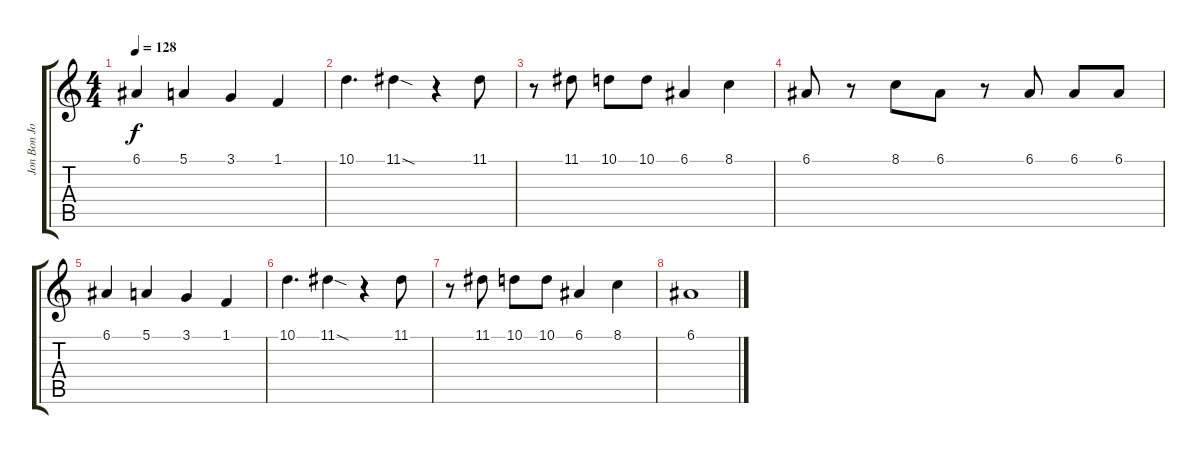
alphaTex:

\track ("Jon Bon Jovi" "Jon Bon Jo") {mute instrument lead2sawtooth}
\staff {score tabs}
\tuning (E4 B3 G3 D3 A2 E2) {hide}
\ts (4 4)
\tempo 128
\clef g2
\ks c
6.1{t}.4{dy f} 5.1.4 3.1.4 1.1.4 |
10.1.4{d} 11.1{sod}.4 r.4 11.1.8 |
r.8 11.1.8 10.1.8 10.1.8 6.1.4 8.1.4 |
6.1.8 r.8 8.1.8 6.1.8 r.8 6.1.8 6.1.8 6.1.8 |
6.1.4 5.1.4 3.1.4 1.1.4 |
10.1.4{d} 11.1{sod}.4 r.4 11.1.8 |
r.8{volume 10} 11.1.8 10.1.8 10.1.8 6.1.4 8.1.4 |
6.1.1{volume 0}
